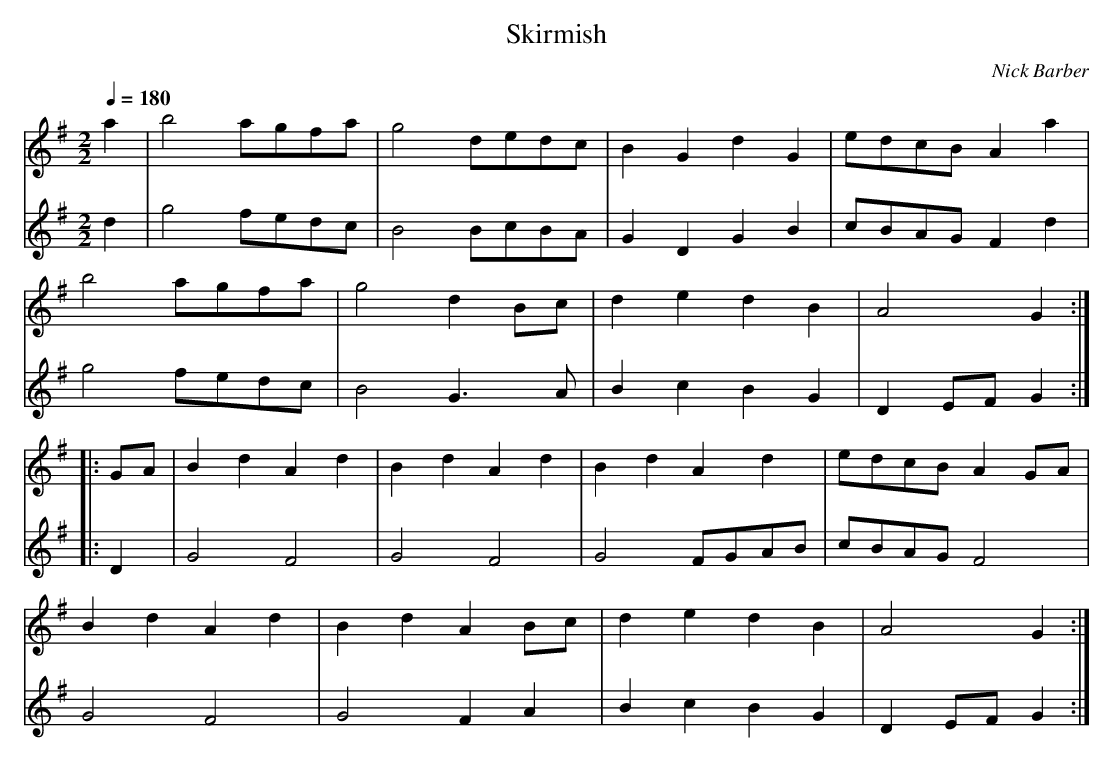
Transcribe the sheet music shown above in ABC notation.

X:1
T: Skirmish
C: Nick Barber
M: 2/2
L: 1/4
Q: 1/4=180
K: G
V: 1 clef=treble
V: 2 clef=treble
V: 1
a | b2 a/g/f/a/ | g2 d/e/d/c/ | B G d G | e/d/c/B/ A a |
b2 a/g/f/a/ | g2 d B/c/ | d e d B | A2 G :|
|: G/A/ | B d A d | B d A d | B d A d | e/d/c/B/ A G/A/ |
B d A d | B d A B/c/ | d e d B | A2 G  :|]
V:2
d | g2 f/e/d/c/ |B2 B/c/B/A/ | GDGB | c/B/A/G/ Fd|
g2 f/e/d/c/ |B2 G>A | BcBG | DE/F/ G ::
D| G2F2 | G2F2 | G2F/G/A/B/ | c/B/A/G/ F2 |
G2F2 | G2 FA | BcBG | DE/F/ G :|
